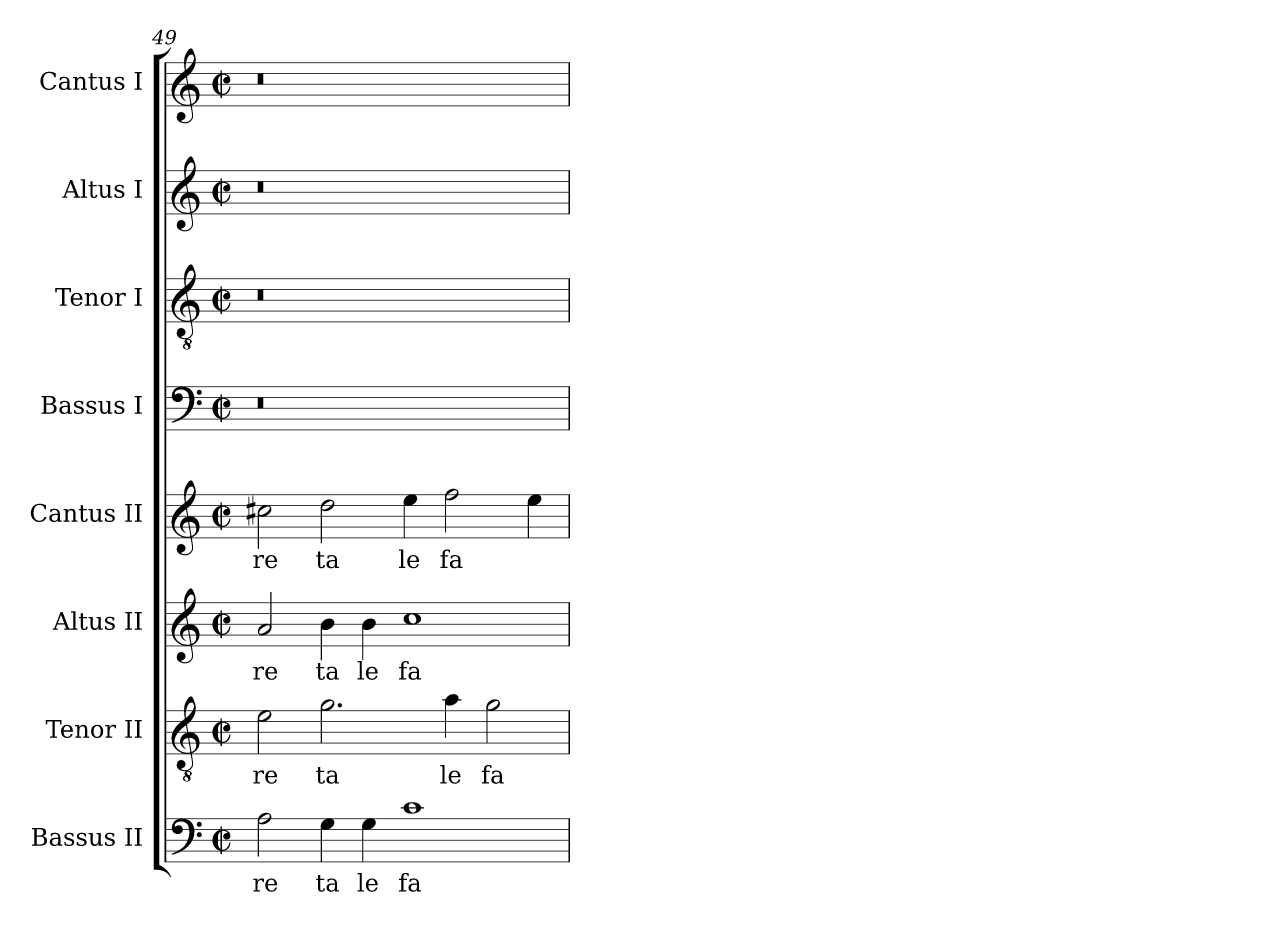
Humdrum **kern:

**kern	**text	**kern	**text	**kern	**text	**kern	**text	**kern	**kern	**kern	**kern
*part8	*part8	*part7	*part7	*part6	*part6	*part5	*part5	*part4	*part3	*part2	*part1
*staff8	*staff8	*staff7	*staff7	*staff6	*staff6	*staff5	*staff5	*staff4	*staff3	*staff2	*staff1
*I"Bassus II	*	*I"Tenor II	*	*I"Altus II	*	*I"Cantus II	*	*I"Bassus I	*I"Tenor I	*I"Altus I	*I"Cantus I
*clefF4	*	*clefGv2	*	*clefG2	*	*clefG2	*	*clefF4	*clefGv2	*clefG2	*clefG2
*M2/2	*	*M2/2	*	*M2/2	*	*M2/2	*	*M2/2	*M2/2	*M2/2	*M2/2
*met(c|)	*	*met(c|)	*	*met(c|)	*	*met(c|)	*	*met(c|)	*met(c|)	*met(c|)	*met(c|)
=49	=49	=49	=49	=49	=49	=49	=49	=49	=49	=49	=49
!	!LO:LY:b:cj	!	!LO:LY:b:cj	!	!LO:LY:b:cj	!	!LO:LY:b:cj	!	!	!	!
2A\	re	2e\	re	2a/	re	2cc#X\	re	0r	0r	0r	0r
!	!LO:LY:b:cj	!	!LO:LY:b:cj	!	!LO:LY:b:cj	!	!LO:LY:b:cj	!	!	!	!
4G\	ta	2.g\	ta	4b\	ta	2dd\	ta	.	.	.	.
!	!LO:LY:b:cj	!	!	!	!LO:LY:b:cj	!	!	!	!	!	!
4G\	le	.	.	4b\	le	.	.	.	.	.	.
!	!LO:LY:b:cj	!	!	!	!LO:LY:b:cj	!	!LO:LY:b:cj	!	!	!	!
1c	fa	.	.	1cc	fa	4ee\	le	.	.	.	.
!	!	!	!LO:LY:b:cj	!	!	!	!LO:LY:b:cj	!	!	!	!
.	.	4a\	le	.	.	2ff\	fa	.	.	.	.
!	!	!	!LO:LY:b:cj	!	!	!	!	!	!	!	!
.	.	2g\	fa	.	.	.	.	.	.	.	.
.	.	.	.	.	.	4ee\	.	.	.	.	.
=	=	=	=	=	=	=	=	=	=	=	=
*-	*-	*-	*-	*-	*-	*-	*-	*-	*-	*-	*-
